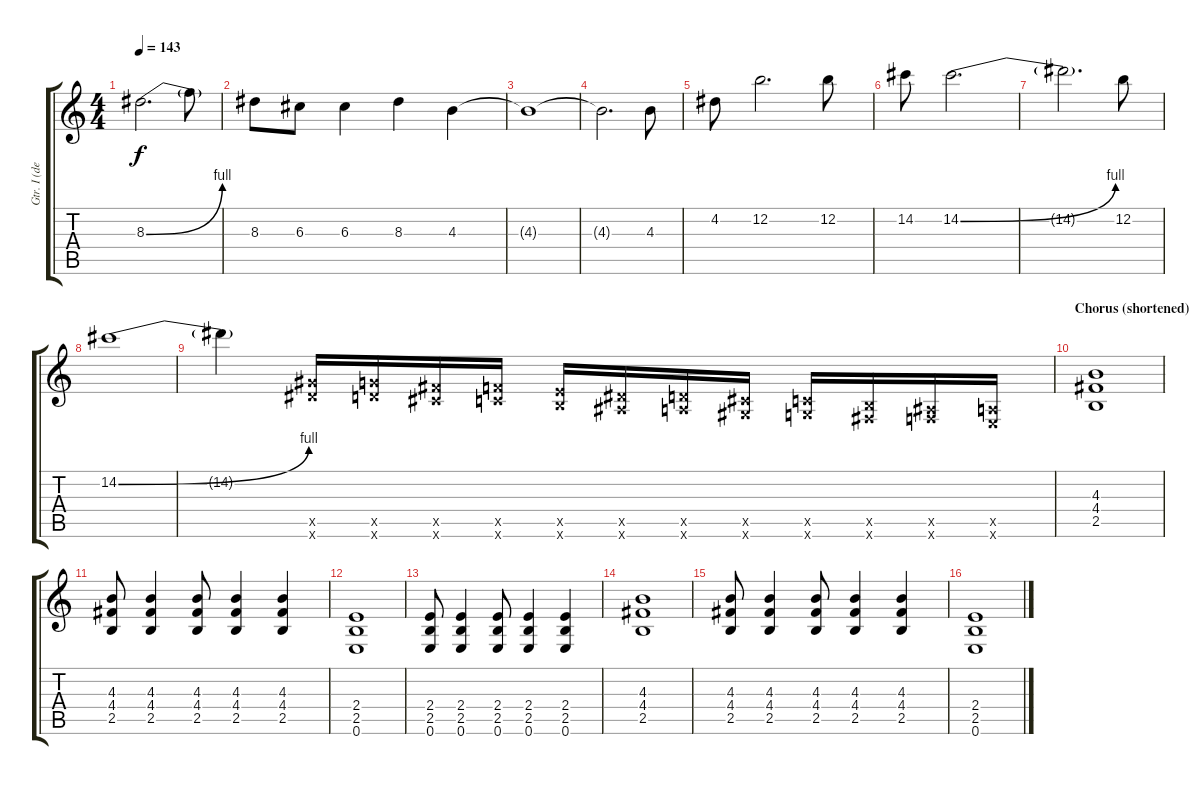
\track ("Gtr. I (decoration elements)" "Gtr. I (de") {instrument distortionguitar}
\staff {score tabs}
\tuning (E4 B3 G3 D3 A2 E2) {hide}
\ts (4 4)
\tempo 143
\clef g2
\ks c
8.3{be (bend 0 0 60 4)}.2{d dy f} 8.3{t}.8 |
8.3.8 6.3.8 6.3.4 8.3.4 4.3.4 |
4.3{t}.1 |
4.3{t}.2{d} 4.3.8 |
4.2.8 12.2.2{d} 12.2.8 |
14.2.8 14.2{be (bend 0 0 60 4)}.2{d} |
14.2{t}.2{d} 12.2.8 |
14.2{be (bend 0 0 60 4)}.1 |
14.2{t}.4 (11.5{x} 11.6{x}).16 (10.5{x} 10.6{x}).16 (9.5{x} 9.6{x}).16 (8.5{x} 8.6{x}).16 (7.5{x} 7.6{x}).16 (6.5{x} 6.6{x}).16 (5.5{x} 5.6{x}).16 (4.5{x} 4.6{x}).16 (3.5{x} 3.6{x}).16 (2.5{x} 2.6{x}).16 (1.5{x} 1.6{x}).16 (0.5{x} 0.6{x}).16 |
\section ("" "Chorus (shortened)")
(4.3 4.4 2.5).1 |
(4.3 4.4 2.5).8 (4.3 4.4 2.5).4 (4.3 4.4 2.5).8 (4.3 4.4 2.5).4 (4.3 4.4 2.5).4 |
(2.4 2.5 0.6).1 |
(2.4 2.5 0.6).8 (2.4 2.5 0.6).4 (2.4 2.5 0.6).8 (2.4 2.5 0.6).4 (2.4 2.5 0.6).4 |
(4.3 4.4 2.5).1 |
(4.3 4.4 2.5).8 (4.3 4.4 2.5).4 (4.3 4.4 2.5).8 (4.3 4.4 2.5).4 (4.3 4.4 2.5).4 |
(2.4 2.5 0.6).1
